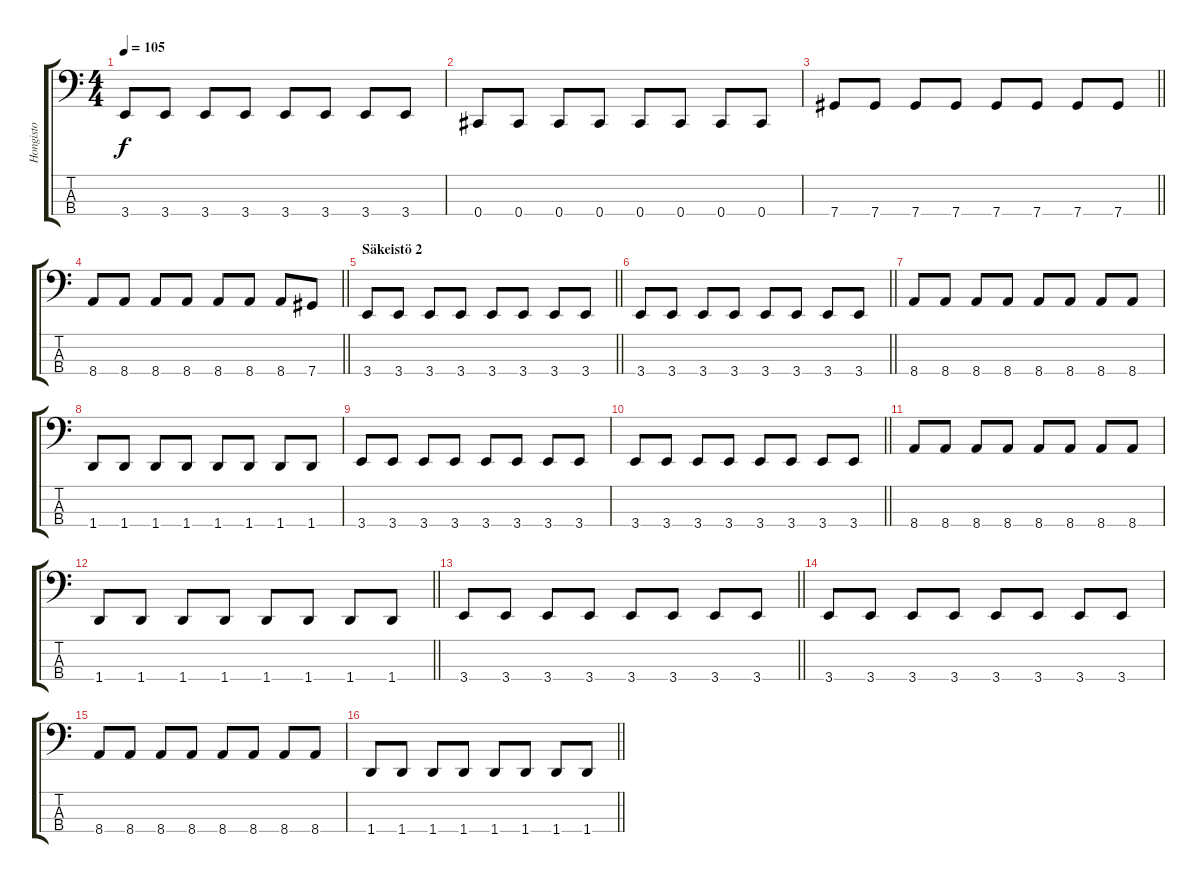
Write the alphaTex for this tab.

\track ("Hongisto" "Hongisto") {instrument electricbassfinger}
\staff {score tabs}
\tuning (Gb2 Db2 Ab1 Db1) {hide}
\ts (4 4)
\tempo 105
\clef f4
\ks c
3.4.8{dy f} 3.4.8 3.4.8 3.4.8 3.4.8 3.4.8 3.4.8 3.4.8 |
0.4.8 0.4.8 0.4.8 0.4.8 0.4.8 0.4.8 0.4.8 0.4.8 |
\barLineRight lightlight
7.4.8 7.4.8 7.4.8 7.4.8 7.4.8 7.4.8 7.4.8 7.4.8 |
\barLineRight lightlight
8.4.8 8.4.8 8.4.8 8.4.8 8.4.8 8.4.8 8.4.8 7.4.8 |
\section ("" "Säkeistö 2")
\barLineRight lightlight
3.4.8 3.4.8 3.4.8 3.4.8 3.4.8 3.4.8 3.4.8 3.4.8 |
\section ("" "")
\barLineRight lightlight
3.4.8 3.4.8 3.4.8 3.4.8 3.4.8 3.4.8 3.4.8 3.4.8 |
8.4.8 8.4.8 8.4.8 8.4.8 8.4.8 8.4.8 8.4.8 8.4.8 |
1.4.8 1.4.8 1.4.8 1.4.8 1.4.8 1.4.8 1.4.8 1.4.8 |
3.4.8 3.4.8 3.4.8 3.4.8 3.4.8 3.4.8 3.4.8 3.4.8 |
\barLineRight lightlight
3.4.8 3.4.8 3.4.8 3.4.8 3.4.8 3.4.8 3.4.8 3.4.8 |
8.4.8 8.4.8 8.4.8 8.4.8 8.4.8 8.4.8 8.4.8 8.4.8 |
\barLineRight lightlight
1.4.8 1.4.8 1.4.8 1.4.8 1.4.8 1.4.8 1.4.8 1.4.8 |
\section ("" "")
\barLineRight lightlight
3.4.8 3.4.8 3.4.8 3.4.8 3.4.8 3.4.8 3.4.8 3.4.8 |
\section ("" "")
3.4.8 3.4.8 3.4.8 3.4.8 3.4.8 3.4.8 3.4.8 3.4.8 |
8.4.8 8.4.8 8.4.8 8.4.8 8.4.8 8.4.8 8.4.8 8.4.8 |
\barLineRight lightlight
1.4.8 1.4.8 1.4.8 1.4.8 1.4.8 1.4.8 1.4.8 1.4.8
